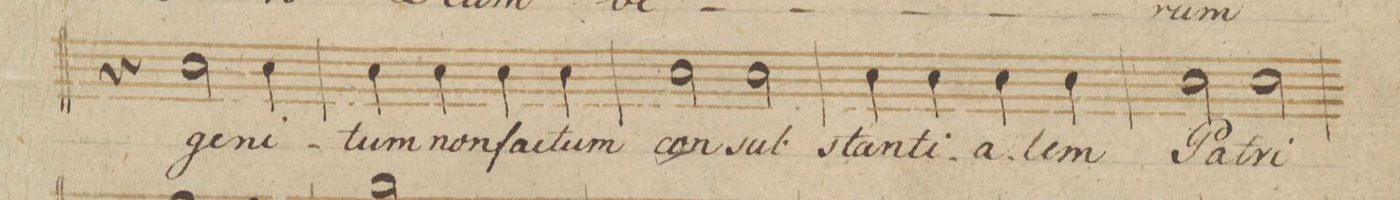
**kern	**text	**dynam
*I"Tenore.	*	*
*clefC4	*	*
*k[b-]	*	*
*met(c|)	*	*
*M2/2	*	*
4r	.	.
2B-\	ge-	.
4B-\	-ni-	.
=48	=48	=48
4B-\	-tum	.
4B-\	non	.
4B-\	fac-	.
4B-\	-tum	.
=49	=49	=49
2B-\	con-	.
2B-\	-sub-	.
=50	=50	=50
4B-\	-stan-	.
4B-\	-ti-	.
4B-\	-a-	.
4B-\	-lem	.
=51	=51	=51
2B-\	Pat-	.
2B-\	-ri	.
=52	=52	=52
*-	*-	*-
